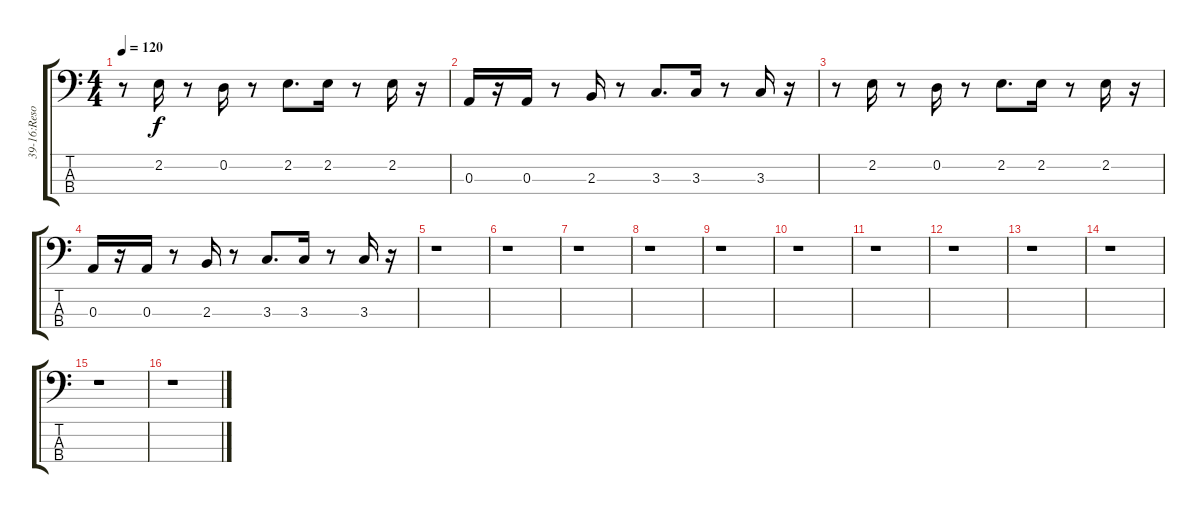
\track ("39-16:Reso SH Bass" "39-16:Reso") {instrument synthbass1}
\staff {score tabs}
\tuning (G2 D2 A1 E1) {hide}
\ts (4 4)
\tempo 120
\clef f4
\ks c
r.8{dy f} 2.2.16 r.8 0.2.16 r.8 2.2.8{d} 2.2.16 r.8 2.2.16 r.16 |
0.3.16 r.16 0.3.16 r.8 2.3.16 r.8 3.3.8{d} 3.3.16 r.8 3.3.16 r.16 |
r.8 2.2.16 r.8 0.2.16 r.8 2.2.8{d} 2.2.16 r.8 2.2.16 r.16 |
0.3.16 r.16 0.3.16 r.8 2.3.16 r.8 3.3.8{d} 3.3.16 r.8 3.3.16 r.16 |
r.1 |
r.1 |
r.1 |
r.1 |
r.1 |
r.1 |
r.1 |
r.1 |
r.1 |
r.1 |
r.1 |
r.1
